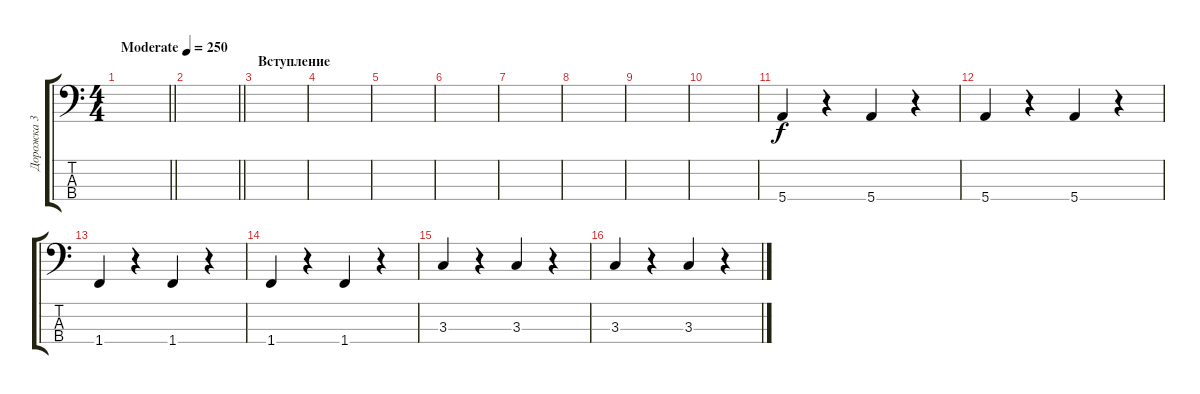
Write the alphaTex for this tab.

\track ("Дорожка 3" "Дорожка 3") {instrument electricbassfinger}
\staff {score tabs}
\tuning (G2 D2 A1 E1) {hide}
\ts (4 4)
\tempo (250 "Moderate")
\clef f4
\barLineRight lightlight
\ks c
|
\barLineRight lightlight
|
\section ("" "Вступление")
|
|
|
|
|
|
|
|
5.4.4 r.4 5.4.4 r.4 |
5.4.4 r.4 5.4.4 r.4 |
1.4.4 r.4 1.4.4 r.4 |
1.4.4 r.4 1.4.4 r.4 |
3.3.4 r.4 3.3.4 r.4 |
3.3.4 r.4 3.3.4 r.4
